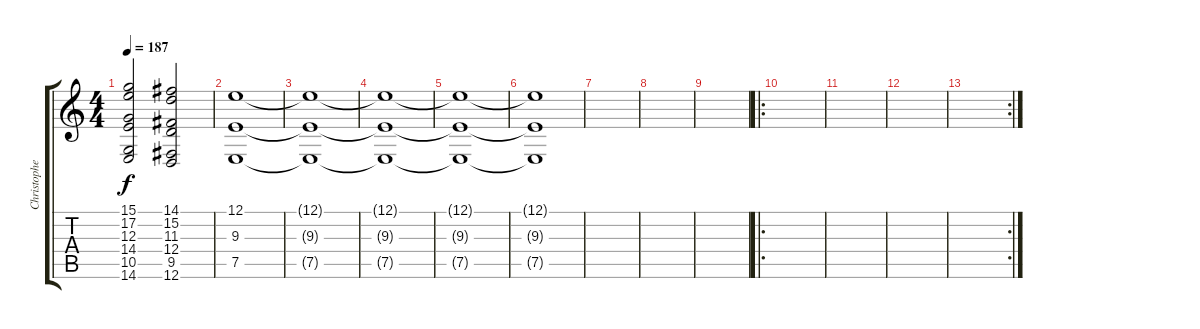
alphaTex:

\track ("Christopher Dudley" "Christophe") {instrument stringensemble1}
\staff {score tabs}
\tuning (E4 B3 G3 D3 A2 D2) {hide}
\ts (4 4)
\tempo 187
\clef g2
\ks c
(15.1{t} 17.2{t} 12.3{t} 14.4{t} 10.5{t} 14.6{t}).2{dy f} (14.1 15.2 11.3 12.4 9.5 12.6).2 |
(12.1 9.3 7.5).1 |
(12.1{t} 9.3{t} 7.5{t}).1 |
(12.1{t} 9.3{t} 7.5{t}).1 |
(12.1{t} 9.3{t} 7.5{t}).1 |
(12.1{t} 9.3{t} 7.5{t}).1 |
|
|
|
\ro
|
|
|
\rc 2
